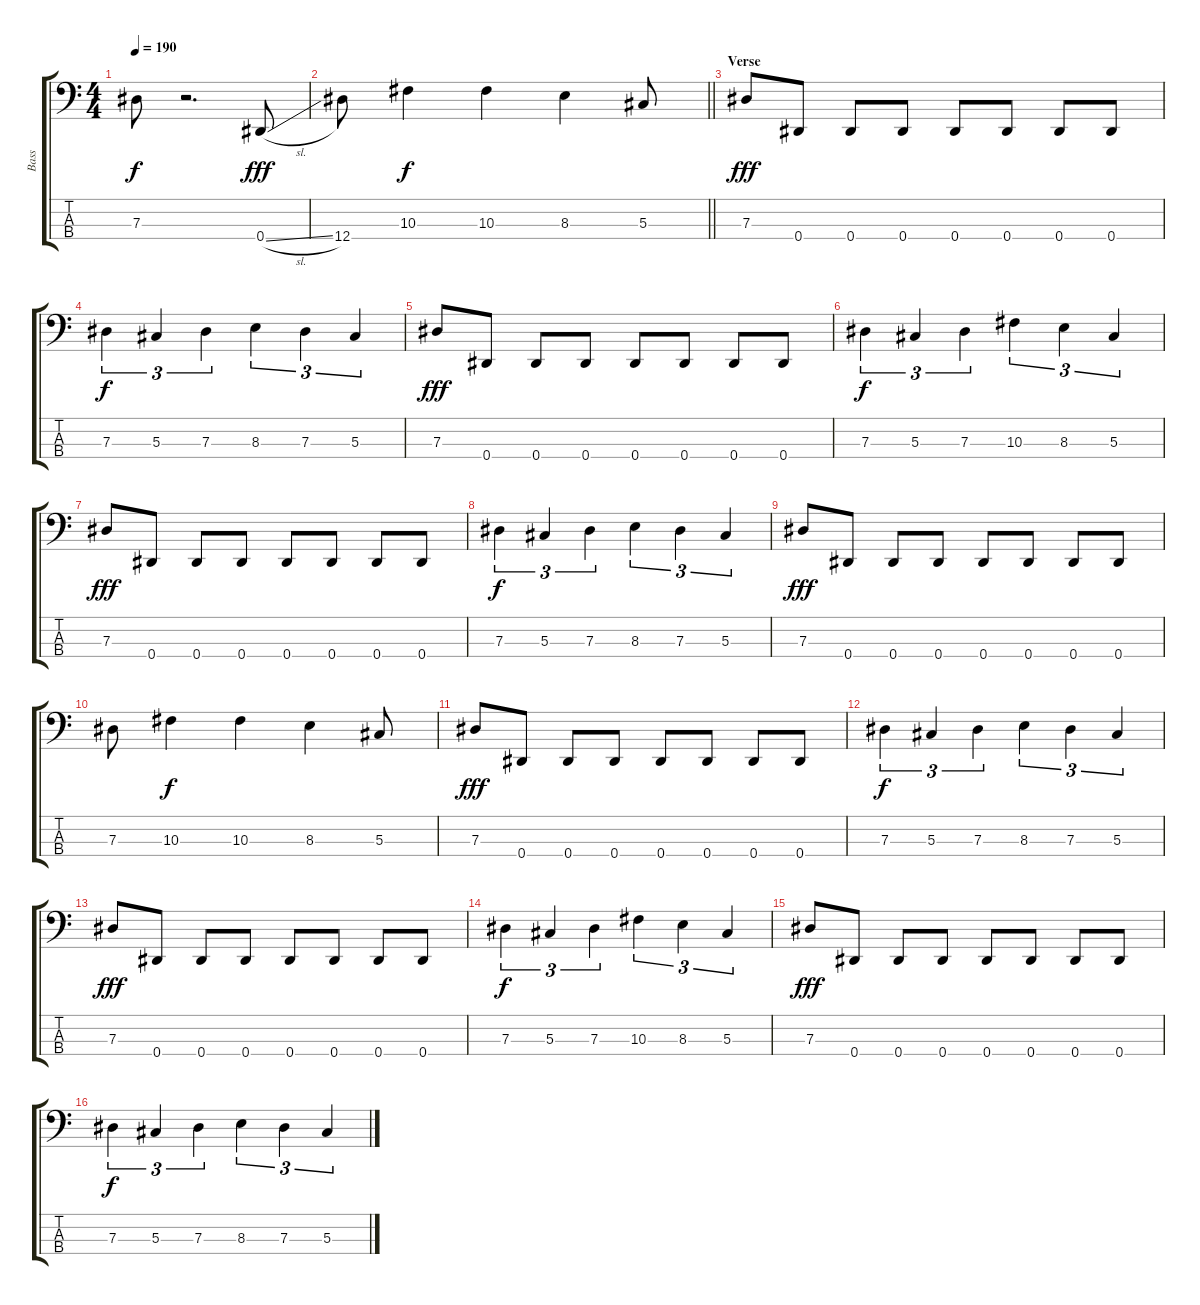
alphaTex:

\track ("Bass" "Bass") {instrument electricbassfinger}
\staff {score tabs}
\tuning (Gb2 Db2 Ab1 Eb1) {hide}
\ts (4 4)
\tempo 190
\clef f4
\ks c
7.3.8{dy f} r.2{d} 0.4{sl}.8{dy fff} |
\barLineRight lightlight
12.4.8 10.3.4{dy f} 10.3.4 8.3.4 5.3.8 |
\section ("" "Verse")
7.3.8{dy fff} 0.4.8 0.4.8 0.4.8 0.4.8 0.4.8 0.4.8 0.4.8 |
7.3.4{tu (3 2) dy f} 5.3.4{tu (3 2)} 7.3.4{tu (3 2)} 8.3.4{tu (3 2)} 7.3.4{tu (3 2)} 5.3.4{tu (3 2)} |
7.3.8{dy fff} 0.4.8 0.4.8 0.4.8 0.4.8 0.4.8 0.4.8 0.4.8 |
7.3.4{tu (3 2) dy f} 5.3.4{tu (3 2)} 7.3.4{tu (3 2)} 10.3.4{tu (3 2)} 8.3.4{tu (3 2)} 5.3.4{tu (3 2)} |
7.3.8{dy fff} 0.4.8 0.4.8 0.4.8 0.4.8 0.4.8 0.4.8 0.4.8 |
7.3.4{tu (3 2) dy f} 5.3.4{tu (3 2)} 7.3.4{tu (3 2)} 8.3.4{tu (3 2)} 7.3.4{tu (3 2)} 5.3.4{tu (3 2)} |
7.3.8{dy fff} 0.4.8 0.4.8 0.4.8 0.4.8 0.4.8 0.4.8 0.4.8 |
7.3.8 10.3.4{dy f} 10.3.4 8.3.4 5.3.8 |
7.3.8{dy fff} 0.4.8 0.4.8 0.4.8 0.4.8 0.4.8 0.4.8 0.4.8 |
7.3.4{tu (3 2) dy f} 5.3.4{tu (3 2)} 7.3.4{tu (3 2)} 8.3.4{tu (3 2)} 7.3.4{tu (3 2)} 5.3.4{tu (3 2)} |
7.3.8{dy fff} 0.4.8 0.4.8 0.4.8 0.4.8 0.4.8 0.4.8 0.4.8 |
7.3.4{tu (3 2) dy f} 5.3.4{tu (3 2)} 7.3.4{tu (3 2)} 10.3.4{tu (3 2)} 8.3.4{tu (3 2)} 5.3.4{tu (3 2)} |
7.3.8{dy fff} 0.4.8 0.4.8 0.4.8 0.4.8 0.4.8 0.4.8 0.4.8 |
7.3.4{tu (3 2) dy f} 5.3.4{tu (3 2)} 7.3.4{tu (3 2)} 8.3.4{tu (3 2)} 7.3.4{tu (3 2)} 5.3.4{tu (3 2)}
